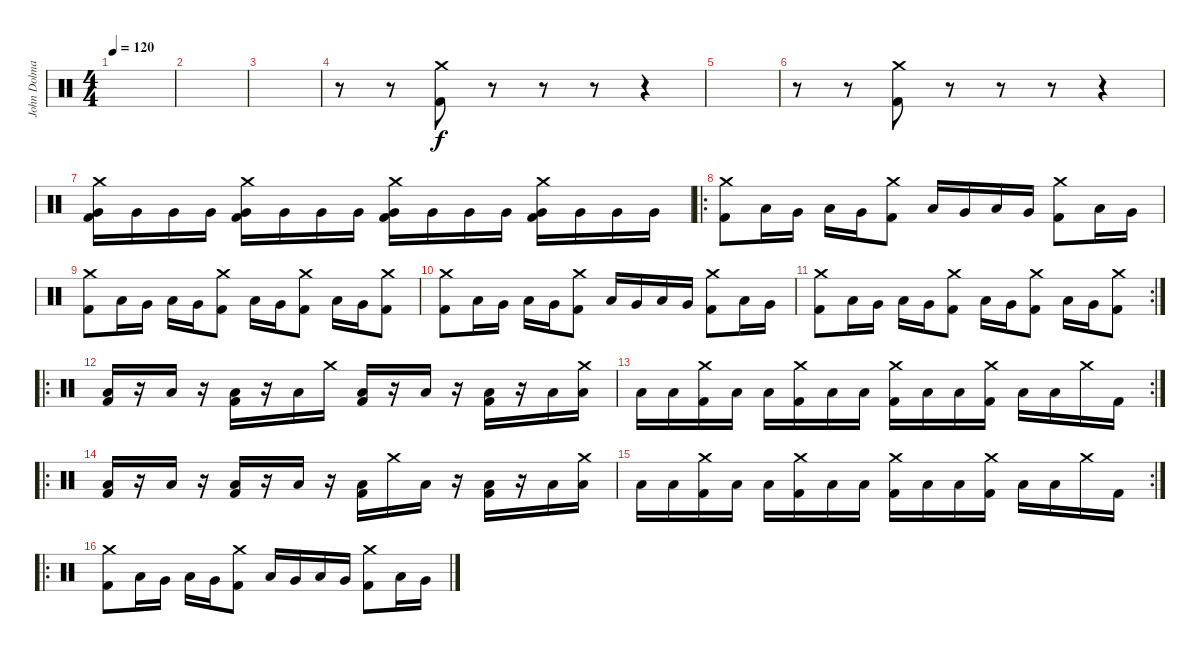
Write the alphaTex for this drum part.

\track ("John Dolmayan" "John Dolma") {instrument percussion}
\staff {score}
\articulation defaults
\ts (4 4)
\tempo 120
\clef neutral
\ks c
|
|
|
r.8 r.8 ("Crash medium (hit)" "Kick (hit) 2").8 r.8 r.8 r.8 r.4 |
|
r.8 r.8 ("Crash medium (hit)" "Kick (hit) 2").8 r.8 r.8 r.8 r.4 |
("Crash medium (hit)" "Very Low Tom (hit)" "Kick (hit) 2").16 "Very Low Tom (hit)".16 "Very Low Tom (hit)".16 "Very Low Tom (hit)".16 ("Crash medium (hit)" "Very Low Tom (hit)" "Kick (hit) 2").16 "Very Low Tom (hit)".16 "Very Low Tom (hit)".16 "Very Low Tom (hit)".16 ("Crash medium (hit)" "Very Low Tom (hit)" "Kick (hit) 2").16 "Very Low Tom (hit)".16 "Very Low Tom (hit)".16 "Very Low Tom (hit)".16 ("Crash medium (hit)" "Very Low Tom (hit)" "Kick (hit) 2").16 "Very Low Tom (hit)".16 "Very Low Tom (hit)".16 "Very Low Tom (hit)".16 |
\ro
("Crash medium (hit)" "Kick (hit) 2").8 "Low Tom (hit)".16 "Very Low Tom (hit)".16 "Low Tom (hit)".16 "Very Low Tom (hit)".16 ("Crash medium (hit)" "Kick (hit) 2").8 "Low Tom (hit)".16 "Very Low Tom (hit)".16 "Low Tom (hit)".16 "Very Low Tom (hit)".16 ("Crash medium (hit)" "Kick (hit) 2").8 "Low Tom (hit)".16 "Very Low Tom (hit)".16 |
("Crash medium (hit)" "Kick (hit) 2").8 "Low Tom (hit)".16 "Very Low Tom (hit)".16 "Low Tom (hit)".16 "Very Low Tom (hit)".16 ("Crash medium (hit)" "Kick (hit) 2").8 "Low Tom (hit)".16 "Very Low Tom (hit)".16 ("Crash medium (hit)" "Kick (hit) 2").8 "Low Tom (hit)".16 "Very Low Tom (hit)".16 ("Crash medium (hit)" "Kick (hit) 2").8 |
("Crash medium (hit)" "Kick (hit) 2").8 "Low Tom (hit)".16 "Very Low Tom (hit)".16 "Low Tom (hit)".16 "Very Low Tom (hit)".16 ("Crash medium (hit)" "Kick (hit) 2").8 "Low Tom (hit)".16 "Very Low Tom (hit)".16 "Low Tom (hit)".16 "Very Low Tom (hit)".16 ("Crash medium (hit)" "Kick (hit) 2").8 "Low Tom (hit)".16 "Very Low Tom (hit)".16 |
\rc 2
("Crash medium (hit)" "Kick (hit) 2").8 "Low Tom (hit)".16 "Very Low Tom (hit)".16 "Low Tom (hit)".16 "Very Low Tom (hit)".16 ("Crash medium (hit)" "Kick (hit) 2").8 "Low Tom (hit)".16 "Very Low Tom (hit)".16 ("Crash medium (hit)" "Kick (hit) 2").8 "Low Tom (hit)".16 "Very Low Tom (hit)".16 ("Crash medium (hit)" "Kick (hit) 2").8 |
\ro
("Low Tom (hit)" "Kick (hit) 2").16 r.16 "Low Tom (hit)".16 r.16 ("Low Tom (hit)" "Kick (hit) 2").16 r.16 "Low Tom (hit)".16 "Crash medium (hit)".16 ("Low Tom (hit)" "Kick (hit) 2").16 r.16 "Low Tom (hit)".16 r.16 ("Low Tom (hit)" "Kick (hit) 2").16 r.16 "Low Tom (hit)".16 ("Crash medium (hit)" "Low Tom (hit)").16 |
\rc 2 "Low Tom (hit)".16 "Low Tom (hit)".16
("Crash medium (hit)" "Kick (hit) 2").16 "Low Tom (hit)".16 "Low Tom (hit)".16 ("Crash medium (hit)" "Kick (hit) 2").16 "Low Tom (hit)".16 "Low Tom (hit)".16 ("Crash medium (hit)" "Kick (hit) 2").16 "Low Tom (hit)".16 "Low Tom (hit)".16 ("Crash medium (hit)" "Kick (hit) 2").16 "Low Tom (hit)".16 "Low Tom (hit)".16 "Crash medium (hit)".16 "Kick (hit) 2".16 |
\ro
("Low Tom (hit)" "Kick (hit) 2").16 r.16 "Low Tom (hit)".16 r.16 ("Low Tom (hit)" "Kick (hit) 2").16 r.16 "Low Tom (hit)".16 r.16 ("Low Tom (hit)" "Kick (hit) 2").16 "Crash medium (hit)".16 "Low Tom (hit)".16 r.16 ("Low Tom (hit)" "Kick (hit) 2").16 r.16 "Low Tom (hit)".16 ("Crash medium (hit)" "Low Tom (hit)").16 |
\rc 2 "Low Tom (hit)".16 "Low Tom (hit)".16
("Crash medium (hit)" "Kick (hit) 2").16 "Low Tom (hit)".16 "Low Tom (hit)".16 ("Crash medium (hit)" "Kick (hit) 2").16 "Low Tom (hit)".16 "Low Tom (hit)".16 ("Crash medium (hit)" "Kick (hit) 2").16 "Low Tom (hit)".16 "Low Tom (hit)".16 ("Crash medium (hit)" "Kick (hit) 2").16 "Low Tom (hit)".16 "Low Tom (hit)".16 "Crash medium (hit)".16 "Kick (hit) 2".16 |
\ro
("Crash medium (hit)" "Kick (hit) 2").8 "Low Tom (hit)".16 "Very Low Tom (hit)".16 "Low Tom (hit)".16 "Very Low Tom (hit)".16 ("Crash medium (hit)" "Kick (hit) 2").8 "Low Tom (hit)".16 "Very Low Tom (hit)".16 "Low Tom (hit)".16 "Very Low Tom (hit)".16 ("Crash medium (hit)" "Kick (hit) 2").8 "Low Tom (hit)".16 "Very Low Tom (hit)".16
